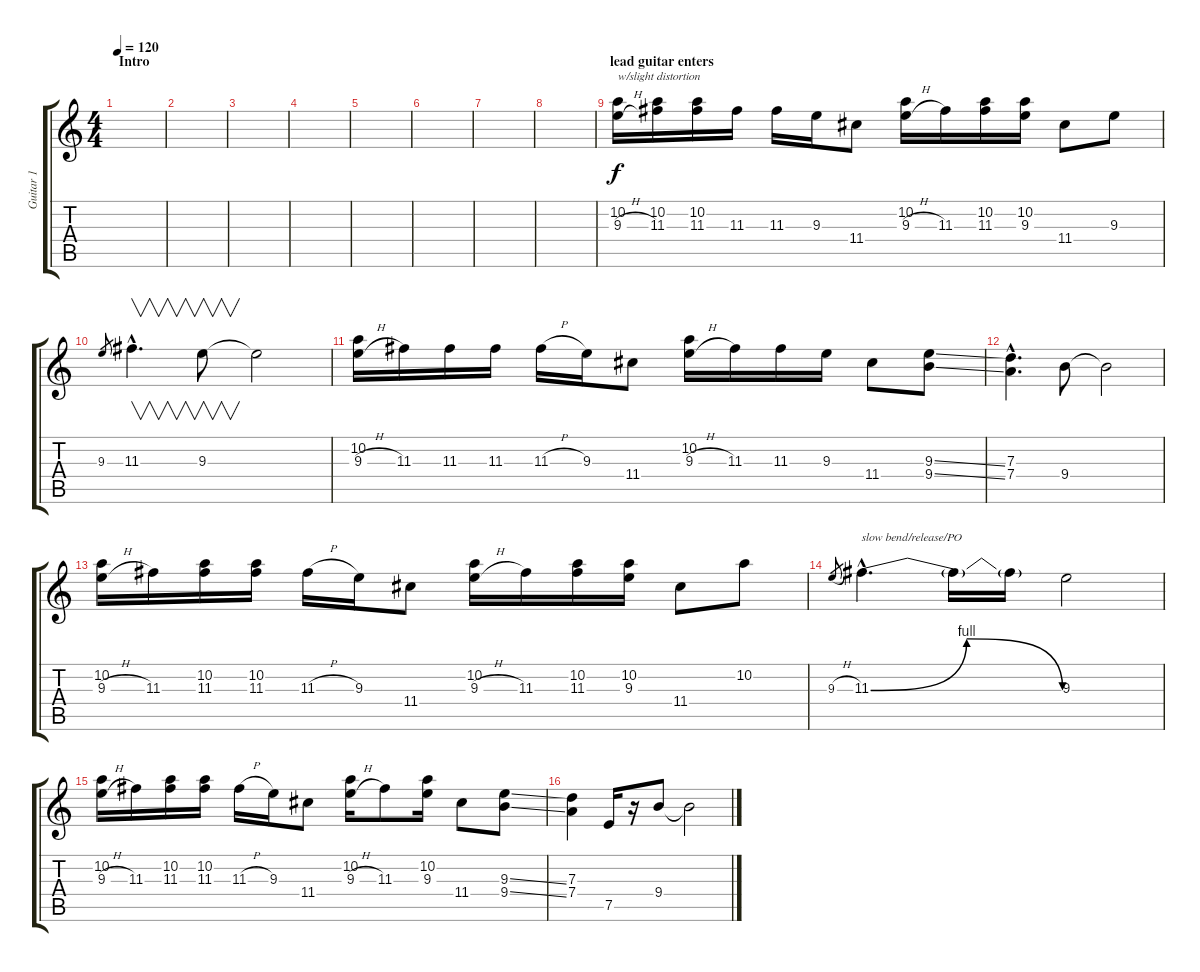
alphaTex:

\track ("Guitar 1" "Guitar 1") {instrument distortionguitar}
\staff {score tabs}
\tuning (E4 B3 G3 D3 A2 E2) {hide}
\ts (4 4)
\section ("" "Intro")
\tempo 120
\clef g2
\ks c
|
|
|
|
|
|
|
|
\section ("" "lead guitar enters")
(10.2 9.3{h}).16{txt "w/slight distortion"} (10.2 11.3).16 (10.2 11.3).16 11.3.16 11.3.16 9.3.16 11.4.8 (10.2 9.3{h}).16 11.3.16 (10.2 11.3).16 (10.2 9.3).16 11.4.8 9.3.8 |
9.3.8{gr} 11.3{hac}.4{v d} 9.3.8{v} 9.3{t}.2 |
(10.2 9.3{h}).16 11.3.16 11.3.16 11.3.16 11.3{h}.16 9.3.16 11.4.8 (10.2 9.3{h}).16 11.3.16 11.3.16 9.3.16 11.4.8 (9.3{ss} 9.4{ss}).8 |
(7.3{hac} 7.4{hac}).4{d} 9.4.8 9.4{t}.2 |
(10.2 9.3{h}).16 11.3.16 (10.2 11.3).16 (10.2 11.3).16 11.3{h}.16 9.3.16 11.4.8 (10.2 9.3{h}).16 11.3.16 (10.2 11.3).16 (10.2 9.3).16 11.4.8 10.2.8 |
9.3{h}.8{gr} 11.3{be (bendrelease 0 0 52 4 52 4 60 0) hac}.4{d txt "slow bend/release/PO"} 11.3{t}.16 11.3{t}.16 9.3.2 |
(10.2 9.3{h}).16 11.3.16 (10.2 11.3).16 (10.2 11.3).16 11.3{h}.16 9.3.16 11.4.8 (10.2 9.3{h}).16 11.3.8 (10.2 9.3).16 11.4.8 (9.3{ss} 9.4{ss}).8 |
(7.3 7.4).4 7.5.16 r.16 9.4.8 9.4{t}.2
